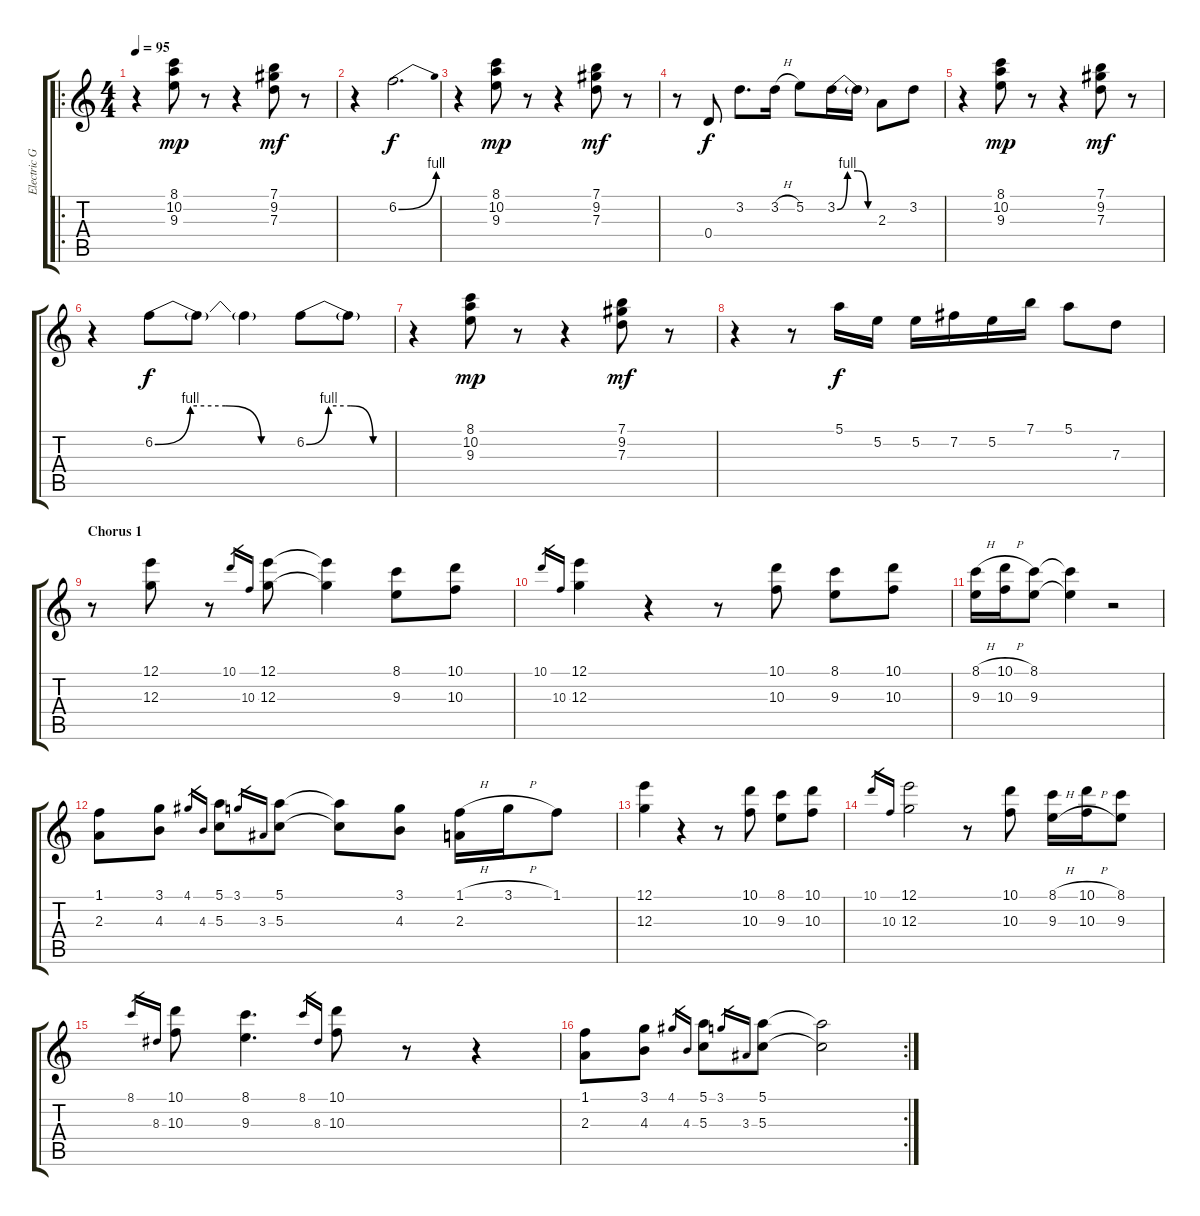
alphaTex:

\track ("Electric Guitar 1" "Electric G") {instrument distortionguitar}
\staff {score tabs}
\tuning (E4 B3 G3 D3 A2 E2) {hide}
\ro
\ts (4 4)
\tempo 95
\clef g2
\ks c
r.4{dy f} (8.1 10.2 9.3).8{dy mp} r.8 r.4 (7.1 9.2 7.3).8{dy mf} r.8 |
r.4 6.2{be (bend 0 0 60 4)}.2{d dy f} |
r.4 (8.1 10.2 9.3).8{dy mp} r.8 r.4 (7.1 9.2 7.3).8{dy mf} r.8 |
r.8 0.4.8{dy f} 3.2.8{d} 3.2{h}.16 5.2.8 3.2{be (custom 0 0 15 4 30 4 45 0 60 0)}.16 3.2{t}.16 2.3.8 3.2.8 |
r.4 (8.1 10.2 9.3).8{dy mp} r.8 r.4 (7.1 9.2 7.3).8{dy mf} r.8 |
r.4 6.2{be (custom 0 0 15 4 30 4 45 0 60 0)}.8{dy f} 6.2{t}.8 6.2{t}.4 6.2{be (custom 0 0 15 4 30 4 45 0 60 0)}.8 6.2{t}.8 |
r.4 (8.1 10.2 9.3).8{dy mp} r.8 r.4 (7.1 9.2 7.3).8{dy mf} r.8 |
r.4 r.8 5.1.16{dy f} 5.2.16 5.2.16 7.2.16 5.2.16 7.1.16 5.1.8 7.3.8 |
\section ("" "Chorus 1")
r.8 (12.1 12.3).8 r.8 10.1.16{gr} 10.3.16{gr} (12.1 12.3).8 (12.1{t} 12.3{t}).4 (8.1 9.3).8 (10.1 10.3).8 |
10.1.16{gr} 10.3.16{gr} (12.1 12.3).4 r.4 r.8 (10.1 10.3).8 (8.1 9.3).8 (10.1 10.3).8 |
(8.1{h} 9.3).16 (10.1{h} 10.3).16 (8.1 9.3).8 (8.1{t} 9.3{t}).4 r.2 |
(1.1 2.3).8 (3.1 4.3).8 4.1.16{gr} 4.3.16{gr} (5.1 5.3).8 3.1.16{gr} 3.3.16{gr} (5.1 5.3).8 (5.1{t} 5.3{t}).8 (3.1 4.3).8 (1.1{h} 2.3).16 3.1{h}.16 1.1.8 |
(12.1 12.3).4 r.4 r.8 (10.1 10.3).8 (8.1 9.3).8 (10.1 10.3).8 |
10.1.16{gr} 10.3.16{gr} (12.1 12.3).2 r.8 (10.1 10.3).8 (8.1{h} 9.3{h}).16 (10.1{h} 10.3{h}).16 (8.1 9.3).8 |
8.1.16{gr} 8.3.16{gr} (10.1 10.3).8 (8.1 9.3).4{d} 8.1.16{gr} 8.3.16{gr} (10.1 10.3).8 r.8 r.4 |
\rc 2
(1.1 2.3).8 (3.1 4.3).8 4.1.16{gr} 4.3.16{gr} (5.1 5.3).8 3.1.16{gr} 3.3.16{gr} (5.1 5.3).8 (5.1{t} 5.3{t}).2
